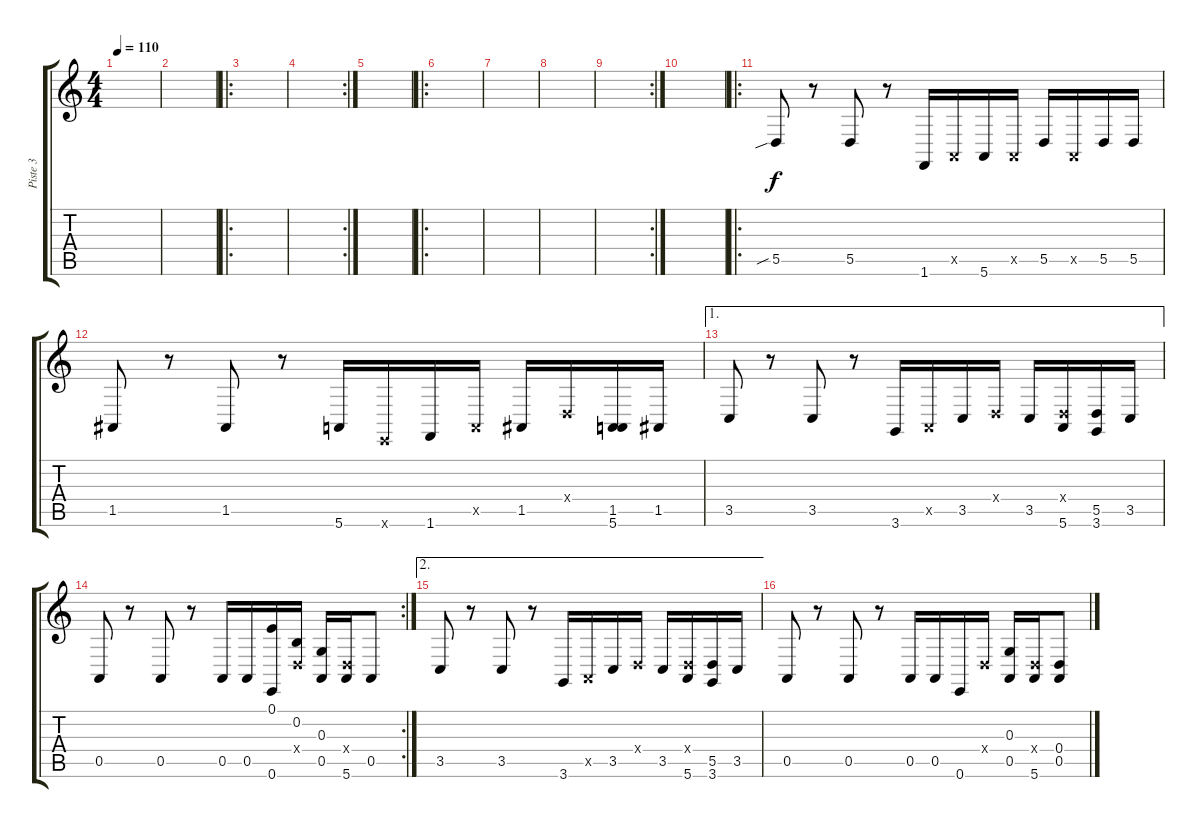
\track ("Piste 3" "Piste 3") {instrument lead2sawtooth}
\staff {score tabs}
\tuning (E4 B3 G3 D3 A2 E2) {hide}
\ts (4 4)
\tempo 110
\clef g2
\ks c
|
|
\ro
|
\rc 2
|
|
\ro
|
|
|
\rc 2
|
|
\ro
5.5{sib}.8 r.8 5.5.8 r.8 1.6.16 0.5{x}.16 5.6.16 0.5{x}.16 5.5.16 0.5{x}.16 5.5.16 5.5.16 |
1.5.8 r.8 1.5.8 r.8 5.6.16 0.6{x}.16 1.6.16 0.5{x}.16 1.5.16 0.4{x}.16 (1.5 5.6).16 1.5.16 |
\ae 1
3.5.8 r.8 3.5.8 r.8 3.6.16 0.5{x}.16 3.5.16 0.4{x}.16 3.5.16 (0.4{x} 5.6).16 (5.5 3.6).16 3.5.16 |
\rc 2
0.5.8 r.8 0.5.8 r.8 0.5.16 0.5.16 (0.1 0.6).16 (0.2 0.4{x}).16 (0.3 0.5).16 (0.4{x} 5.6).16 0.5.8 |
\ae 2
3.5.8 r.8 3.5.8 r.8 3.6.16 0.5{x}.16 3.5.16 0.4{x}.16 3.5.16 (0.4{x} 5.6).16 (5.5 3.6).16 3.5.16 |
0.5.8 r.8 0.5.8 r.8 0.5.16 0.5.16 0.6.16 0.4{x}.16 (0.3 0.5).16 (0.4{x} 5.6).16 (0.4 0.5).8
